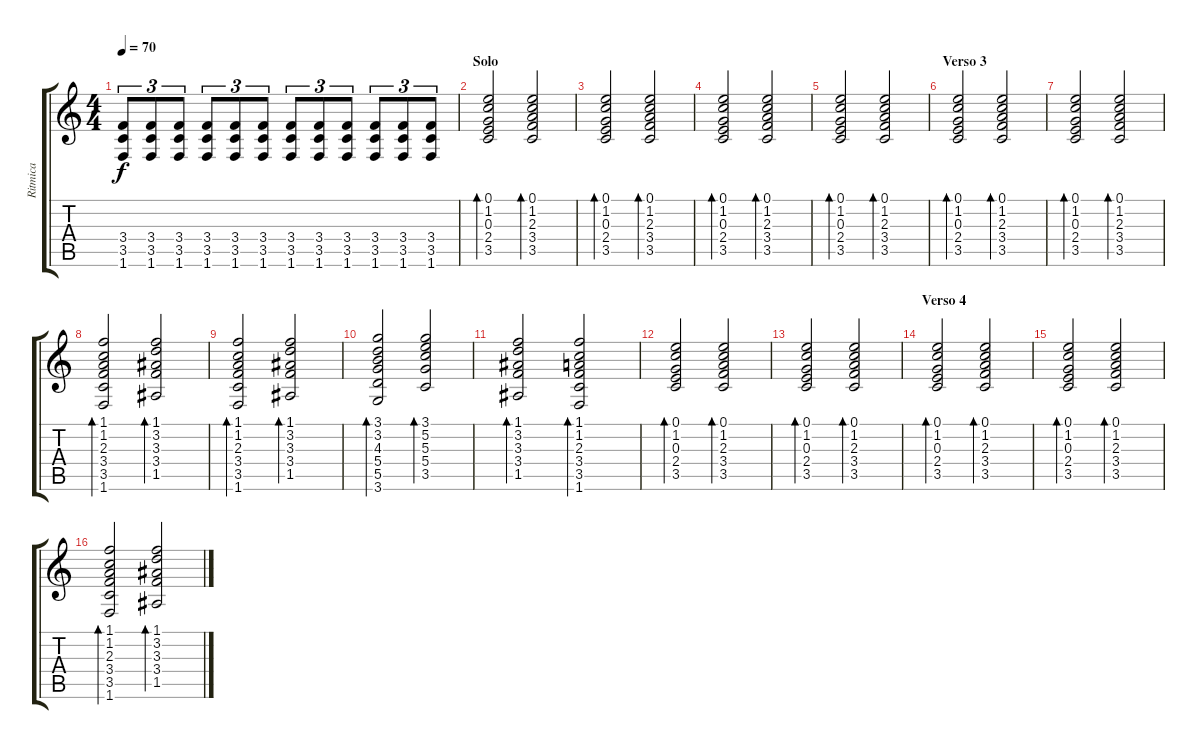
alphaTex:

\track ("Ritmica" "Ritmica") {instrument electricguitarclean}
\staff {score tabs}
\tuning (E4 B3 G3 D3 A2 E2) {hide}
\ts (4 4)
\tempo 70
\clef g2
\ks c
(3.4 3.5 1.6).8{tu (3 2) dy f} (3.4 3.5 1.6).8{tu (3 2)} (3.4 3.5 1.6).8{tu (3 2)} (3.4 3.5 1.6).8{tu (3 2)} (3.4 3.5 1.6).8{tu (3 2)} (3.4 3.5 1.6).8{tu (3 2)} (3.4 3.5 1.6).8{tu (3 2)} (3.4 3.5 1.6).8{tu (3 2)} (3.4 3.5 1.6).8{tu (3 2)} (3.4 3.5 1.6).8{tu (3 2)} (3.4 3.5 1.6).8{tu (3 2)} (3.4 3.5 1.6).8{tu (3 2)} |
\section ("" "Solo")
(0.1 1.2 0.3 2.4 3.5).2{bd 120} (0.1 1.2 2.3 3.4 3.5).2{bd 120} |
(0.1 1.2 0.3 2.4 3.5).2{bd 120} (0.1 1.2 2.3 3.4 3.5).2{bd 120} |
(0.1 1.2 0.3 2.4 3.5).2{bd 120} (0.1 1.2 2.3 3.4 3.5).2{bd 120} |
(0.1 1.2 0.3 2.4 3.5).2{bd 120} (0.1 1.2 2.3 3.4 3.5).2{bd 120} |
\section ("" "Verso 3")
(0.1 1.2 0.3 2.4 3.5).2{bd 120} (0.1 1.2 2.3 3.4 3.5).2{bd 120} |
(0.1 1.2 0.3 2.4 3.5).2{bd 120} (0.1 1.2 2.3 3.4 3.5).2{bd 120} |
(1.1 1.2 2.3 3.4 3.5 1.6).2{bd 120} (1.1 3.2 3.3 3.4 1.5).2{bd 120} |
(1.1 1.2 2.3 3.4 3.5 1.6).2{bd 120} (1.1 3.2 3.3 3.4 1.5).2{bd 120} |
(3.1 3.2 4.3 5.4 5.5 3.6).2{bd 120} (3.1 5.2 5.3 5.4 3.5).2{bd 120} |
(1.1 3.2 3.3 3.4 1.5).2{bd 120} (1.1 1.2 2.3 3.4 3.5 1.6).2{bd 120} |
(0.1 1.2 0.3 2.4 3.5).2{bd 120} (0.1 1.2 2.3 3.4 3.5).2{bd 120} |
(0.1 1.2 0.3 2.4 3.5).2{bd 120} (0.1 1.2 2.3 3.4 3.5).2{bd 120} |
\section ("" "Verso 4")
(0.1 1.2 0.3 2.4 3.5).2{bd 120} (0.1 1.2 2.3 3.4 3.5).2{bd 120} |
(0.1 1.2 0.3 2.4 3.5).2{bd 120} (0.1 1.2 2.3 3.4 3.5).2{bd 120} |
(1.1 1.2 2.3 3.4 3.5 1.6).2{bd 120} (1.1 3.2 3.3 3.4 1.5).2{bd 120}
